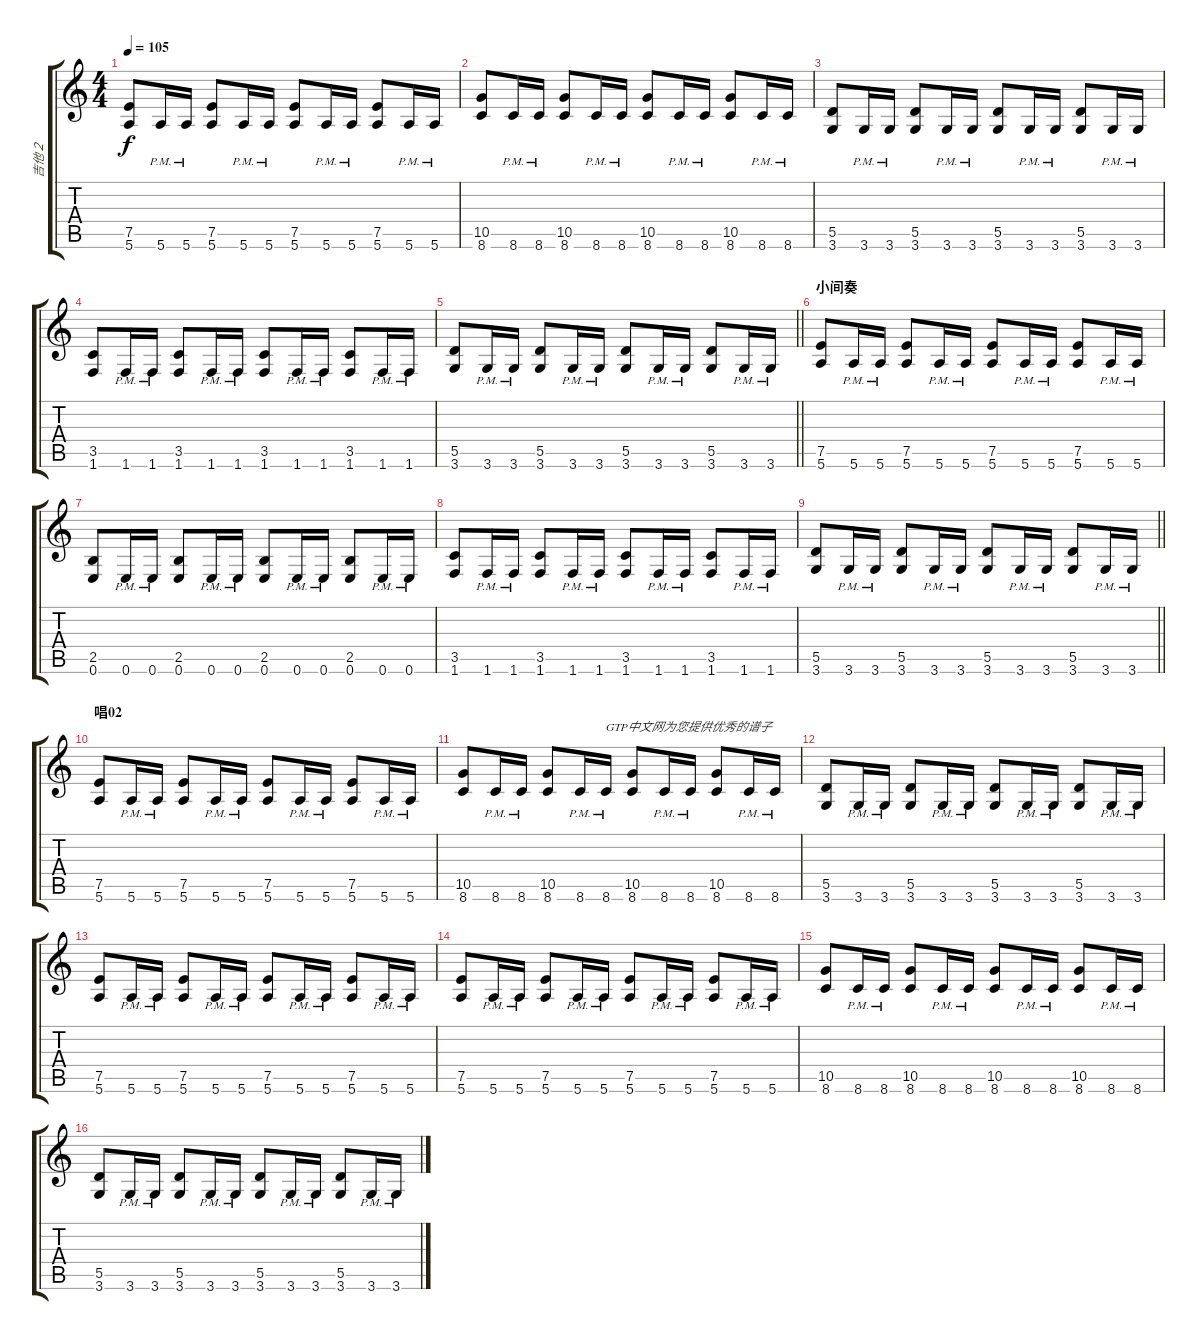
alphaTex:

\track ("吉他２" "吉他２") {instrument distortionguitar}
\staff {score tabs}
\tuning (E4 B3 G3 D3 A2 E2) {hide}
\ts (4 4)
\tempo 105
\clef g2
\ks c
(7.5 5.6).8{dy f} 5.6{pm}.16 5.6{pm}.16 (7.5 5.6).8 5.6{pm}.16 5.6{pm}.16 (7.5 5.6).8 5.6{pm}.16 5.6{pm}.16 (7.5 5.6).8 5.6{pm}.16 5.6{pm}.16 |
(10.5 8.6).8 8.6{pm}.16 8.6{pm}.16 (10.5 8.6).8 8.6{pm}.16 8.6{pm}.16 (10.5 8.6).8 8.6{pm}.16 8.6{pm}.16 (10.5 8.6).8 8.6{pm}.16 8.6{pm}.16 |
(5.5 3.6).8 3.6{pm}.16 3.6{pm}.16 (5.5 3.6).8 3.6{pm}.16 3.6{pm}.16 (5.5 3.6).8 3.6{pm}.16 3.6{pm}.16 (5.5 3.6).8 3.6{pm}.16 3.6{pm}.16 |
(3.5 1.6).8 1.6{pm}.16 1.6{pm}.16 (3.5 1.6).8 1.6{pm}.16 1.6{pm}.16 (3.5 1.6).8 1.6{pm}.16 1.6{pm}.16 (3.5 1.6).8 1.6{pm}.16 1.6{pm}.16 |
\barLineRight lightlight
(5.5 3.6).8 3.6{pm}.16 3.6{pm}.16 (5.5 3.6).8 3.6{pm}.16 3.6{pm}.16 (5.5 3.6).8 3.6{pm}.16 3.6{pm}.16 (5.5 3.6).8 3.6{pm}.16 3.6{pm}.16 |
\section ("" "小间奏")
(7.5 5.6).8 5.6{pm}.16 5.6{pm}.16 (7.5 5.6).8 5.6{pm}.16 5.6{pm}.16 (7.5 5.6).8 5.6{pm}.16 5.6{pm}.16 (7.5 5.6).8 5.6{pm}.16 5.6{pm}.16 |
(2.5 0.6).8 0.6{pm}.16 0.6{pm}.16 (2.5 0.6).8 0.6{pm}.16 0.6{pm}.16 (2.5 0.6).8 0.6{pm}.16 0.6{pm}.16 (2.5 0.6).8 0.6{pm}.16 0.6{pm}.16 |
(3.5 1.6).8 1.6{pm}.16 1.6{pm}.16 (3.5 1.6).8 1.6{pm}.16 1.6{pm}.16 (3.5 1.6).8 1.6{pm}.16 1.6{pm}.16 (3.5 1.6).8 1.6{pm}.16 1.6{pm}.16 |
\barLineRight lightlight
(5.5 3.6).8 3.6{pm}.16 3.6{pm}.16 (5.5 3.6).8 3.6{pm}.16 3.6{pm}.16 (5.5 3.6).8 3.6{pm}.16 3.6{pm}.16 (5.5 3.6).8 3.6{pm}.16 3.6{pm}.16 |
\section ("" "唱02")
(7.5 5.6).8 5.6{pm}.16 5.6{pm}.16 (7.5 5.6).8 5.6{pm}.16 5.6{pm}.16 (7.5 5.6).8 5.6{pm}.16 5.6{pm}.16 (7.5 5.6).8 5.6{pm}.16 5.6{pm}.16 |
(10.5 8.6).8 8.6{pm}.16 8.6{pm}.16 (10.5 8.6).8 8.6{pm}.16 8.6{pm}.16{txt "GTP中文网为您提供优秀的谱子"} (10.5 8.6).8 8.6{pm}.16 8.6{pm}.16 (10.5 8.6).8 8.6{pm}.16 8.6{pm}.16 |
(5.5 3.6).8 3.6{pm}.16 3.6{pm}.16 (5.5 3.6).8 3.6{pm}.16 3.6{pm}.16 (5.5 3.6).8 3.6{pm}.16 3.6{pm}.16 (5.5 3.6).8 3.6{pm}.16 3.6{pm}.16 |
(7.5 5.6).8 5.6{pm}.16 5.6{pm}.16 (7.5 5.6).8 5.6{pm}.16 5.6{pm}.16 (7.5 5.6).8 5.6{pm}.16 5.6{pm}.16 (7.5 5.6).8 5.6{pm}.16 5.6{pm}.16 |
(7.5 5.6).8 5.6{pm}.16 5.6{pm}.16 (7.5 5.6).8 5.6{pm}.16 5.6{pm}.16 (7.5 5.6).8 5.6{pm}.16 5.6{pm}.16 (7.5 5.6).8 5.6{pm}.16 5.6{pm}.16 |
(10.5 8.6).8 8.6{pm}.16 8.6{pm}.16 (10.5 8.6).8 8.6{pm}.16 8.6{pm}.16 (10.5 8.6).8 8.6{pm}.16 8.6{pm}.16 (10.5 8.6).8 8.6{pm}.16 8.6{pm}.16 |
(5.5 3.6).8 3.6{pm}.16 3.6{pm}.16 (5.5 3.6).8 3.6{pm}.16 3.6{pm}.16 (5.5 3.6).8 3.6{pm}.16 3.6{pm}.16 (5.5 3.6).8 3.6{pm}.16 3.6{pm}.16
